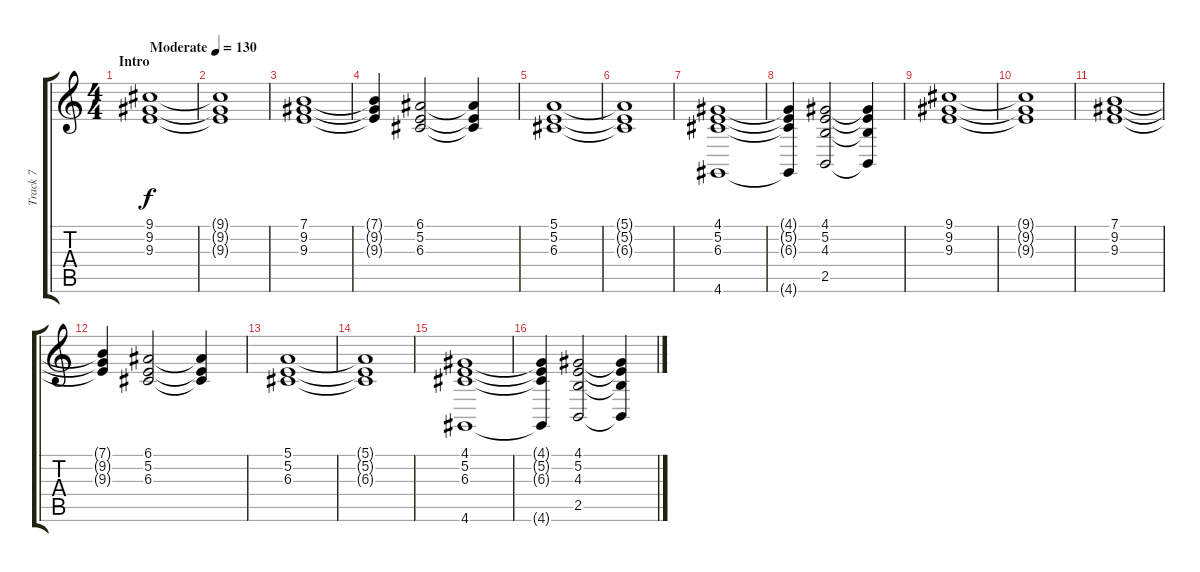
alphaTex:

\track ("Track 7" "Track 7") {instrument synthstrings1}
\staff {score tabs}
\tuning (E4 B3 G3 D3 A2 E2) {hide}
\ts (4 4)
\section ("" "Intro")
\tempo (130 "Moderate")
\clef g2
\ks c
(9.1 9.2 9.3).1{dy f instrument synthstrings1} |
(9.1{t} 9.2{t} 9.3{t}).1 |
(7.1 9.2 9.3).1 |
(7.1{t} 9.2{t} 9.3{t}).4 (6.1 5.2 6.3).2 (6.1{t} 5.2{t} 6.3{t}).4 |
(5.1 5.2 6.3).1 |
(5.1{t} 5.2{t} 6.3{t}).1 |
(4.1 5.2 6.3 4.6).1 |
(4.1{t} 5.2{t} 6.3{t} 4.6{t}).4 (4.1 5.2 4.3 2.5).2 (4.1{t} 5.2{t} 4.3{t} 2.5{t}).4 |
(9.1 9.2 9.3).1 |
(9.1{t} 9.2{t} 9.3{t}).1 |
(7.1 9.2 9.3).1 |
(7.1{t} 9.2{t} 9.3{t}).4 (6.1 5.2 6.3).2 (6.1{t} 5.2{t} 6.3{t}).4 |
(5.1 5.2 6.3).1 |
(5.1{t} 5.2{t} 6.3{t}).1 |
(4.1 5.2 6.3 4.6).1 |
(4.1{t} 5.2{t} 6.3{t} 4.6{t}).4 (4.1 5.2 4.3 2.5).2 (4.1{t} 5.2{t} 4.3{t} 2.5{t}).4
